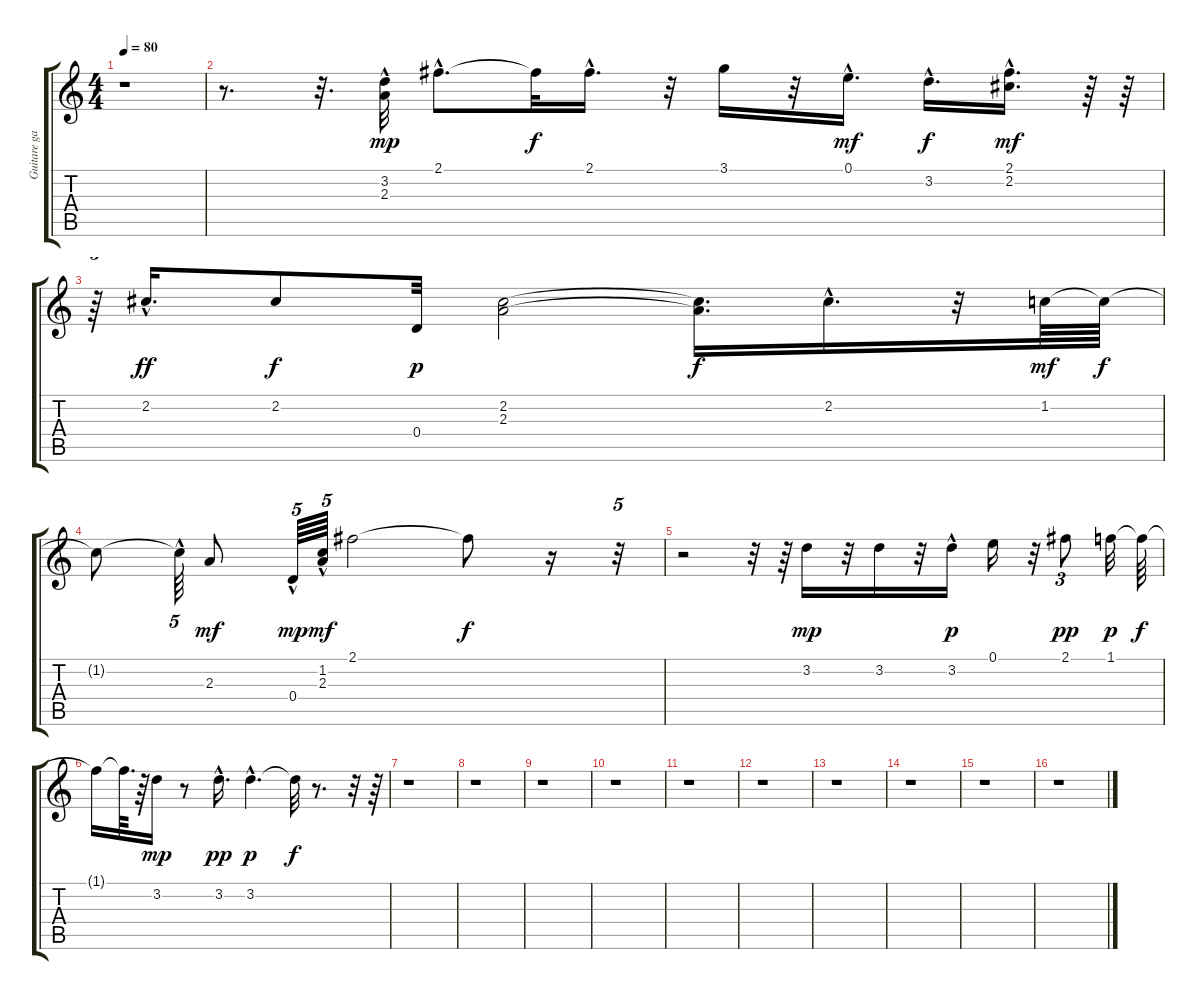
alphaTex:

\track ("Guitare gauche" "Guitare ga") {instrument acousticguitarsteel}
\staff {score tabs}
\tuning (E4 B3 G3 D3 A2 E2) {hide}
\ts (4 4)
\tempo 80
\clef g2
\ks c
r.1{dy f} |
r.8{d} r.32{d} (3.2{hac} 2.3).32{dy mp} 2.1{hac}.8{d} 2.1{t}.32{dy f} 2.1{hac}.16{d} r.32 3.1.16 r.32 0.1{hac}.16{d dy mf} 3.2{hac}.16{d dy f} (2.1 2.2{hac}).16{d dy mf} r.64 r.64 |
r.64{tu (5 4)} 2.2{hac}.16{d dy ff} 2.2.8{dy f} 0.4.32{dy p} (2.2 2.3).2 (2.2{t} 2.3{t}).16{d dy f} 2.2{hac}.16{d} r.32 1.2.64{dy mf} 1.2{t}.64{dy f} |
1.2{t}.8 1.2{hac t}.64{tu (5 4)} 2.3.8{dy mf} 0.4{hac}.64{tu (5 4) dy mp} (1.2{hac} 2.3).64{tu (5 4) dy mf} 2.1.2 2.1{t}.8{dy f} r.16 r.32{tu (5 4)} |
r.2 r.32 r.64 3.2.16{dy mp} r.32 3.2.16 r.32 3.2{hac}.16{dy p} 0.1.16 r.32 2.1.8{tu (3 2) dy pp} 1.1.32{dy p} 1.1{t}.64{dy f} |
1.1{t}.16 1.1{t}.64{d} r.64 3.2.16{dy mp} r.8 3.2{hac}.16{d dy pp} 3.2{hac}.4{d dy p} 3.2{t}.32{dy f} r.8{d} r.32 r.64 |
r.1 |
r.1 |
r.1 |
r.1 |
r.1 |
r.1 |
r.1 |
r.1 |
r.1 |
r.1
